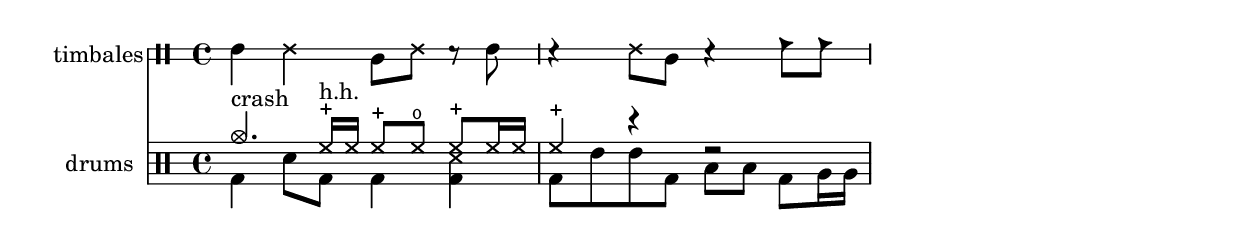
%% DO NOT EDIT this file manually; it is automatically
%% generated from LSR http://lsr.dsi.unimi.it
%% Make any changes in LSR itself, or in Documentation/snippets/new/ ,
%% and then run scripts/auxiliar/makelsr.py
%%
%% This file is in the public domain.
\version "2.13.51"

\header {
  lsrtags = "rhythms, percussion"

%% Translation of GIT committish: 91eeed36c877fe625d957437d22081721c8c6345
  texidoces = "
Mediante la utilización de las potentes herramientas preconfiguradas
como la función @code{\\drummode} y el contexto @code{DrumStaff}, la
introducción de partes para percusión es muy fácil: las percusiones se
sitúan en sus propias posiciones de pentagrama (con una clave
especial) y tienen las cabezas correspondientes al instrumento.  Es
posible añadir un símbolo adicional a la percusión o reducir el número
de líneas.

"
  doctitlees = "Escritura de partes de percusión"


%% Translation of GIT committish: 9a65042d49324f2e3dff18c4b0858def81232eea
  texidocfr = "
Grâce à la puissance des outils préconfigurés tels que la fonction
@code{\\drummode} et le contexte @code{DrumStaff}, la saisie de
parties pour percussions est extrêmement simplifiée : chaque composant
d'une batterie trouve sa place sur une portée dédiée (avec une clef
spécifique) et les têtes de note sont spécifiques à chaque élément.
Il est également possible d'affecter un symbole particulier à chaque
élément, tout comme de restreindre le nombre de lignes de la portée.

"

  doctitlefr = "Ajout de parties de batterie"


  texidoc = "
Using the powerful pre-configured tools such as the @code{\\drummode}
function and the @code{DrumStaff} context, inputting drum parts is
quite easy: drums are placed at their own staff positions (with a
special clef symbol) and have note heads according to the drum.
Attaching an extra symbol to the drum or restricting the number of
lines is possible.

"
  doctitle = "Adding drum parts"
} % begin verbatim

drh = \drummode { cymc4.^"crash" hhc16^"h.h." hh hhc8 hho hhc8 hh16 hh hhc4 r4 r2 }
drl = \drummode { bd4 sn8 bd bd4 << bd ss >>  bd8 tommh tommh bd toml toml bd tomfh16 tomfh }
timb = \drummode { timh4 ssh timl8 ssh r timh r4 ssh8 timl r4 cb8 cb }

\score {
  <<
    \new DrumStaff \with {
      drumStyleTable = #timbales-style
      \override StaffSymbol #'line-count = #2
      \override BarLine #'bar-extent = #'(-1 . 1)
    } <<
      \set Staff.instrumentName = #"timbales"
      \timb
    >>
    \new DrumStaff <<
      \set Staff.instrumentName = #"drums"
      \new DrumVoice { \stemUp \drh }
      \new DrumVoice { \stemDown \drl }
    >>
  >>
  \layout { }
  \midi {
    \context {
      \Score
      tempoWholesPerMinute = #(ly:make-moment 120 4)
    }
  }
}

